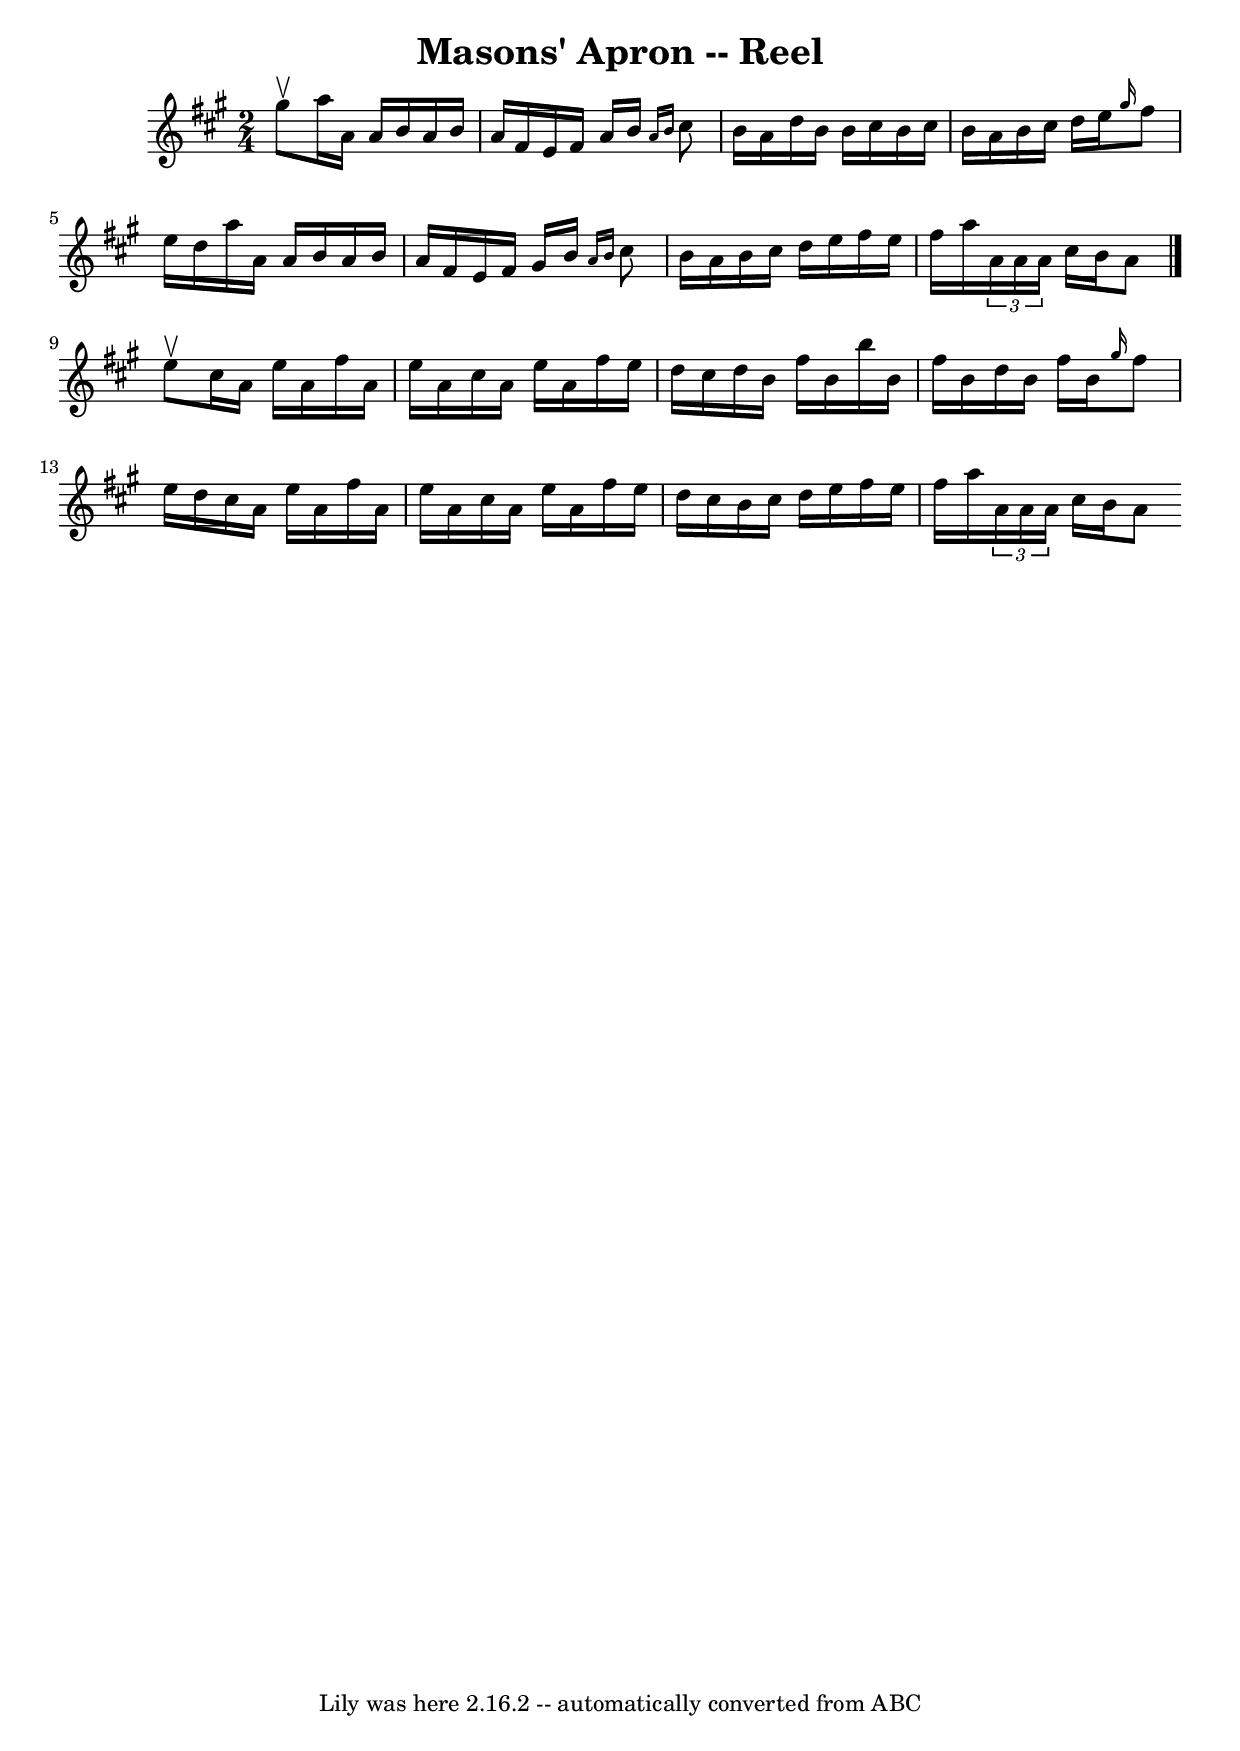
\version "2.16.2"
\include "Mammoth.ily"
\header {
  %% book = "Ryan's Mammoth Collection"
  crossRefNumber = "1"
  footnotes = "\\\\380"
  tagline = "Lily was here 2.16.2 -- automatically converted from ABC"
  title = "Masons' Apron -- Reel"

}
voicedefault =  {


  \time 2/4 
  \key a \major   gis''8^\upbow  |
  a''16 a'16 a'16       b'16 a'16 b'16 a'16 fis'16     |
  e'16 fis'16 a'16    
  b'16  \grace { a'16 b'16   	       } cis''8 b'16 a'16     |
  d''16     b'16 b'16 cis''16 b'16 cis''16 b'16 a'16     |
  b'16 
  cis''16 d''16 e''16  \grace { gis''16   			      } fis''8 e''16 d''16   |
  a''16 a'16 a'16 b'16 a'16 b'16 a'16 fis'16  |
  e'16 fis'16 gis'16 b'16  \grace { a'16 b'16  
				  }      cis''8 b'16 a'16     |
  b'16 cis''16 d''16 e''16       fis''16 e''16 fis''16 a''16     |
  \times 2/3 { a'16 a'16  
	       a'16   	     } cis''16 b'16 a'8    \bar "|." e''8^\upbow  |
     cis''16 a'16 e''16 a'16 fis''16 a'16 e''16 a'16      |
  cis''16 a'16 e''16 a'16 fis''16 e''16 d''16       cis''16     |
  d''16 b'16 fis''16 b'16 b''16 b'16       fis''16 b'16     |
  d''16 b'16 fis''16 b'16  \grace {    
    gis''16     } fis''8 e''16 d''16     |
  cis''16 a'16 e''16     a'16 fis''16 a'16 e''16 a'16     |
  cis''16 a'16       e''16 a'16 fis''16 e''16 d''16 cis''16     |
  b'16       cis''16 d''16 e''16 fis''16 e''16 fis''16 a''16     |
  
  \times 2/3 { a'16 a'16 a'16   	     } cis''16 b'16 a'8    \bar " |."   

}

\score{
  <<

    \context Staff="default"
    {
      \voicedefault 
      
    }

  >>
  \layout {
    
  }
  \midi {
  }

}
